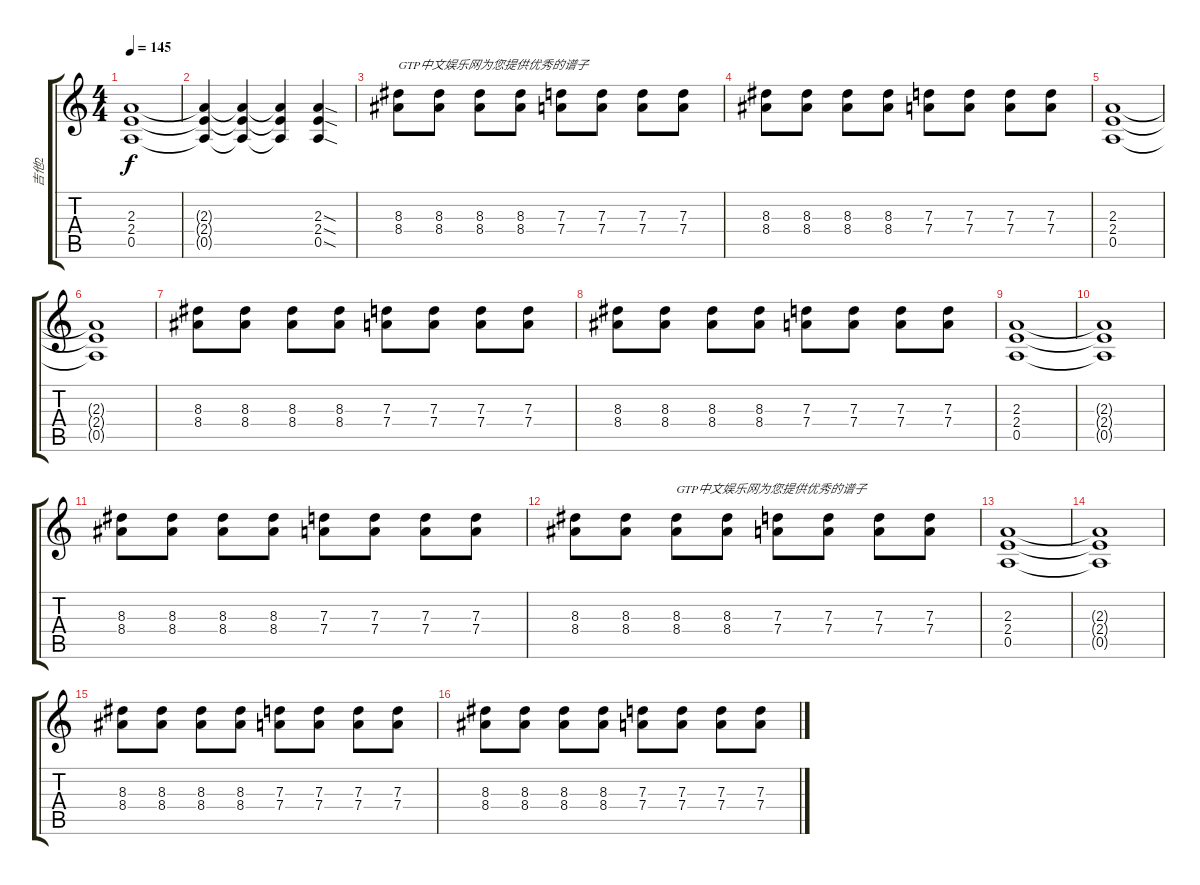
\track ("吉他2" "吉他2") {instrument distortionguitar}
\staff {score tabs}
\tuning (E4 B3 G3 D3 A2 E2) {hide}
\ts (4 4)
\tempo 145
\clef g2
\ks c
(2.3 2.4 0.5).1{dy f} |
(2.3{t} 2.4{t} 0.5{t}).4 (2.3{t} 2.4{t} 0.5{t}).4 (2.3{t} 2.4{t} 0.5{t}).4 (2.3{sod} 2.4{sod} 0.5{sod}).4 |
(8.3 8.4).8{txt "GTP中文娱乐网为您提供优秀的谱子"} (8.3 8.4).8 (8.3 8.4).8 (8.3 8.4).8 (7.3 7.4).8 (7.3 7.4).8 (7.3 7.4).8 (7.3 7.4).8 |
(8.3 8.4).8 (8.3 8.4).8 (8.3 8.4).8 (8.3 8.4).8 (7.3 7.4).8 (7.3 7.4).8 (7.3 7.4).8 (7.3 7.4).8 |
(2.3 2.4 0.5).1 |
(2.3{t} 2.4{t} 0.5{t}).1 |
(8.3 8.4).8 (8.3 8.4).8 (8.3 8.4).8 (8.3 8.4).8 (7.3 7.4).8 (7.3 7.4).8 (7.3 7.4).8 (7.3 7.4).8 |
(8.3 8.4).8 (8.3 8.4).8 (8.3 8.4).8 (8.3 8.4).8 (7.3 7.4).8 (7.3 7.4).8 (7.3 7.4).8 (7.3 7.4).8 |
(2.3 2.4 0.5).1 |
(2.3{t} 2.4{t} 0.5{t}).1 |
(8.3 8.4).8 (8.3 8.4).8 (8.3 8.4).8 (8.3 8.4).8 (7.3 7.4).8 (7.3 7.4).8 (7.3 7.4).8 (7.3 7.4).8 |
(8.3 8.4).8 (8.3 8.4).8 (8.3 8.4).8{txt "GTP中文娱乐网为您提供优秀的谱子"} (8.3 8.4).8 (7.3 7.4).8 (7.3 7.4).8 (7.3 7.4).8 (7.3 7.4).8 |
(2.3 2.4 0.5).1 |
(2.3{t} 2.4{t} 0.5{t}).1 |
(8.3 8.4).8 (8.3 8.4).8 (8.3 8.4).8 (8.3 8.4).8 (7.3 7.4).8 (7.3 7.4).8 (7.3 7.4).8 (7.3 7.4).8 |
(8.3 8.4).8 (8.3 8.4).8 (8.3 8.4).8 (8.3 8.4).8 (7.3 7.4).8 (7.3 7.4).8 (7.3 7.4).8 (7.3 7.4).8
